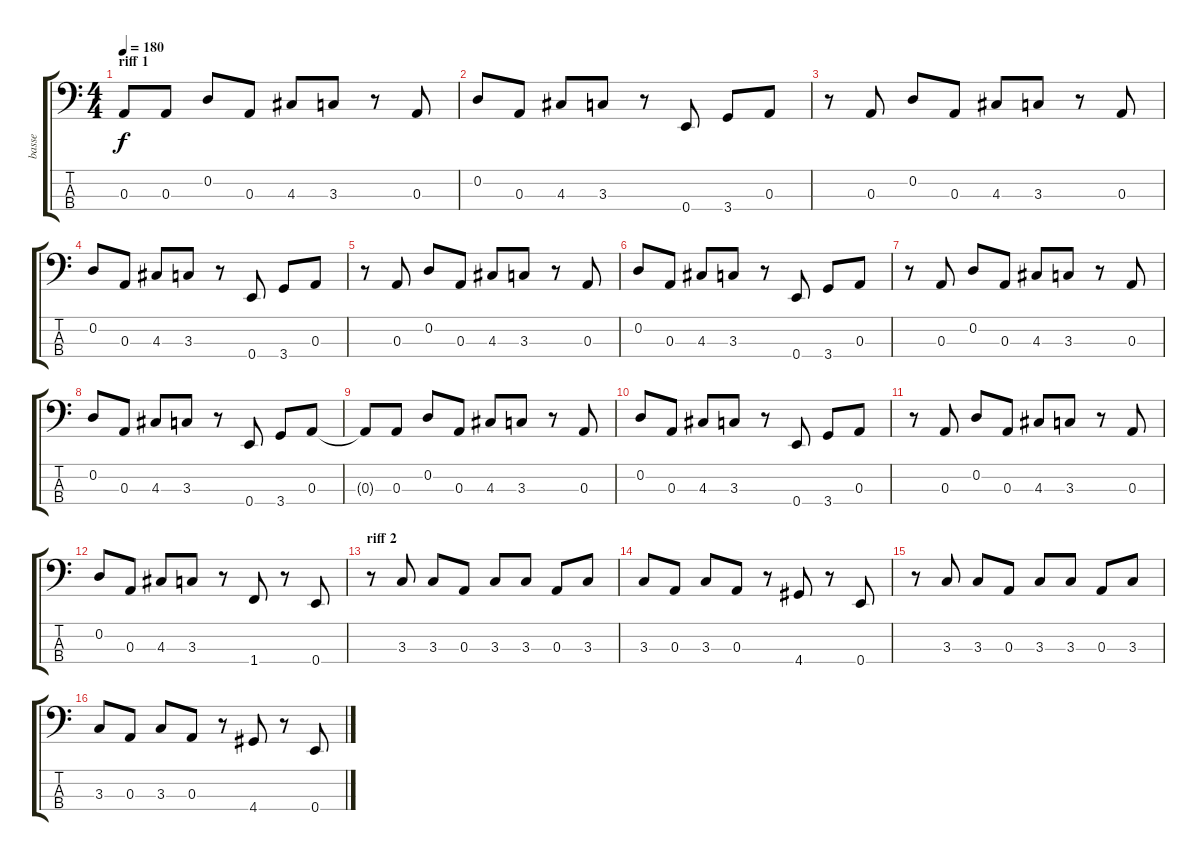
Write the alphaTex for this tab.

\track ("basse" "basse") {instrument electricbassfinger}
\staff {score tabs}
\tuning (G2 D2 A1 E1) {hide}
\ts (4 4)
\section ("" "riff 1")
\tempo 180
\clef f4
\ks c
0.3{t}.8{dy f} 0.3.8 0.2.8 0.3.8 4.3.8 3.3.8 r.8 0.3.8 |
0.2.8 0.3.8 4.3.8 3.3.8 r.8 0.4.8 3.4.8 0.3.8 |
r.8 0.3.8 0.2.8 0.3.8 4.3.8 3.3.8 r.8 0.3.8 |
0.2.8 0.3.8 4.3.8 3.3.8 r.8 0.4.8 3.4.8 0.3.8 |
r.8 0.3.8 0.2.8 0.3.8 4.3.8 3.3.8 r.8 0.3.8 |
0.2.8 0.3.8 4.3.8 3.3.8 r.8 0.4.8 3.4.8 0.3.8 |
r.8 0.3.8 0.2.8 0.3.8 4.3.8 3.3.8 r.8 0.3.8 |
0.2.8 0.3.8 4.3.8 3.3.8 r.8 0.4.8 3.4.8 0.3.8 |
0.3{t}.8 0.3.8 0.2.8 0.3.8 4.3.8 3.3.8 r.8 0.3.8 |
0.2.8 0.3.8 4.3.8 3.3.8 r.8 0.4.8 3.4.8 0.3.8 |
r.8 0.3.8 0.2.8 0.3.8 4.3.8 3.3.8 r.8 0.3.8 |
0.2.8 0.3.8 4.3.8 3.3.8 r.8 1.4.8 r.8 0.4.8 |
\section ("" "riff 2")
r.8 3.3.8 3.3.8 0.3.8 3.3.8 3.3.8 0.3.8 3.3.8 |
3.3.8 0.3.8 3.3.8 0.3.8 r.8 4.4.8 r.8 0.4.8 |
r.8 3.3.8 3.3.8 0.3.8 3.3.8 3.3.8 0.3.8 3.3.8 |
3.3.8 0.3.8 3.3.8 0.3.8 r.8 4.4.8 r.8 0.4.8
